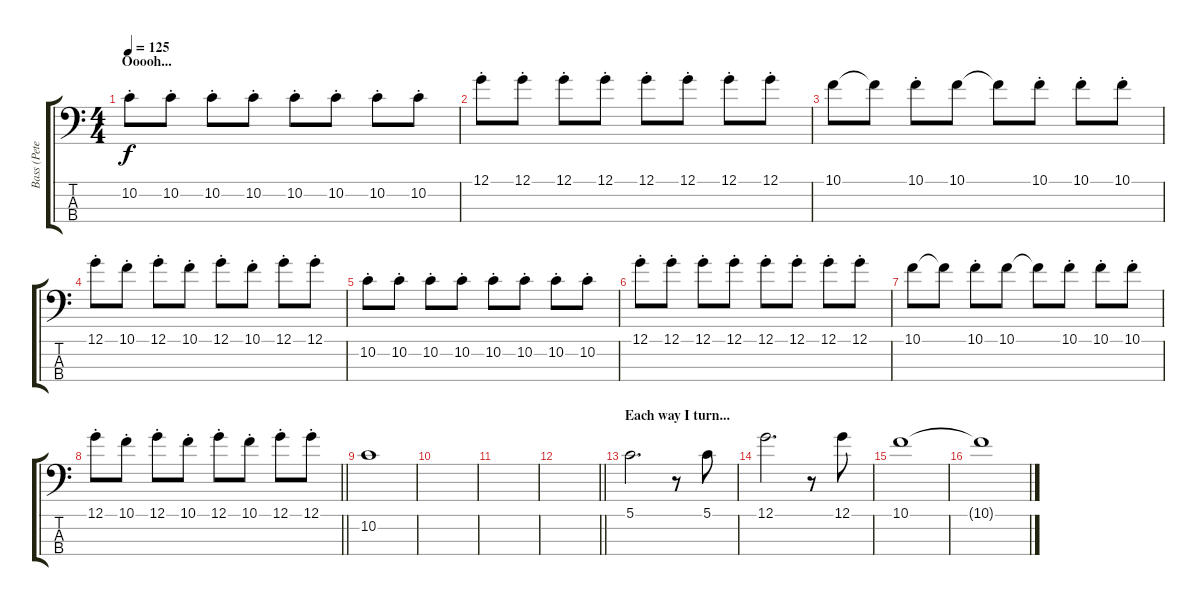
\track ("Bass (Peter Hook)" "Bass (Pete") {instrument electricbasspick}
\staff {score tabs}
\tuning (G2 D2 A1 E1) {hide}
\ts (4 4)
\section ("" "Ooooh...")
\tempo 125
\clef f4
\ks c
10.2{st}.8{dy f} 10.2{st}.8 10.2{st}.8 10.2{st}.8 10.2{st}.8 10.2{st}.8 10.2{st}.8 10.2{st}.8 |
12.1{st}.8 12.1{st}.8 12.1{st}.8 12.1{st}.8 12.1{st}.8 12.1{st}.8 12.1{st}.8 12.1{st}.8 |
10.1.8 10.1{t}.8 10.1{st}.8 10.1.8 10.1{t}.8 10.1{st}.8 10.1{st}.8 10.1{st}.8 |
12.1{st}.8 10.1{st}.8 12.1{st}.8 10.1{st}.8 12.1{st}.8 10.1{st}.8 12.1{st}.8 12.1{st}.8 |
10.2{st}.8 10.2{st}.8 10.2{st}.8 10.2{st}.8 10.2{st}.8 10.2{st}.8 10.2{st}.8 10.2{st}.8 |
12.1{st}.8 12.1{st}.8 12.1{st}.8 12.1{st}.8 12.1{st}.8 12.1{st}.8 12.1{st}.8 12.1{st}.8 |
10.1.8 10.1{t}.8 10.1{st}.8 10.1.8 10.1{t}.8 10.1{st}.8 10.1{st}.8 10.1{st}.8 |
\barLineRight lightlight
12.1{st}.8 10.1{st}.8 12.1{st}.8 10.1{st}.8 12.1{st}.8 10.1{st}.8 12.1{st}.8 12.1{st}.8 |
10.2.1 |
|
|
\barLineRight lightlight
|
\section ("" "Each way I turn...")
5.1.2{d} r.8 5.1.8 |
12.1.2{d} r.8 12.1.8 |
10.1.1 |
10.1{t}.1
